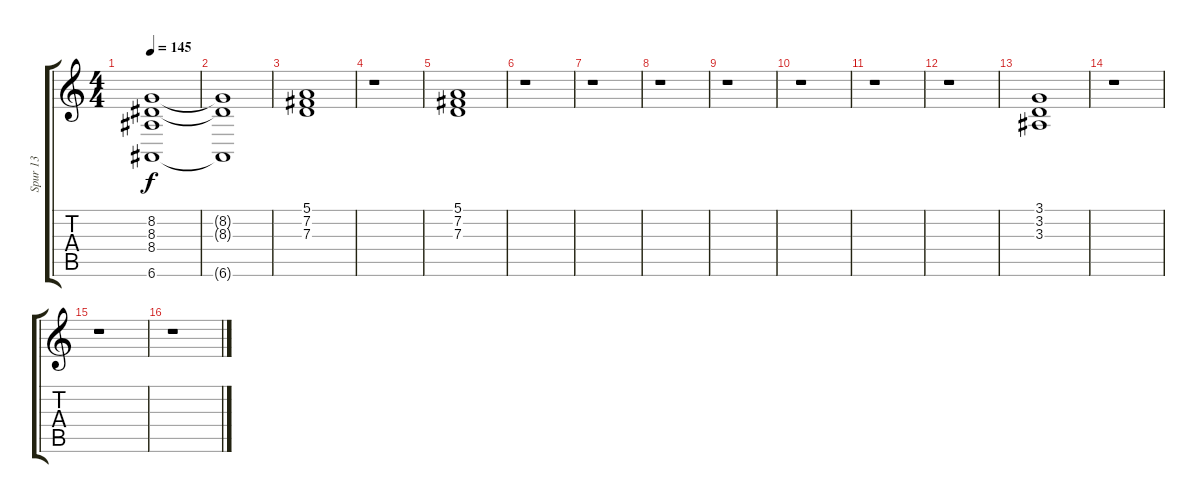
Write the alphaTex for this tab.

\track ("Spur 13" "Spur 13") {instrument pad2warm}
\staff {score tabs}
\tuning (E4 B3 G3 D3 A2 E2) {hide}
\ts (4 4)
\tempo 145
\clef g2
\ks c
(8.2 8.3 8.4 6.6).1{dy f} |
(8.2{t} 8.3{t} 6.6{t}).1 |
(5.1 7.2 7.3).1 |
r.1 |
(5.1 7.2 7.3).1 |
r.1 |
r.1 |
r.1 |
r.1 |
r.1 |
r.1 |
r.1 |
(3.1 3.2 3.3).1 |
r.1 |
r.1 |
r.1
